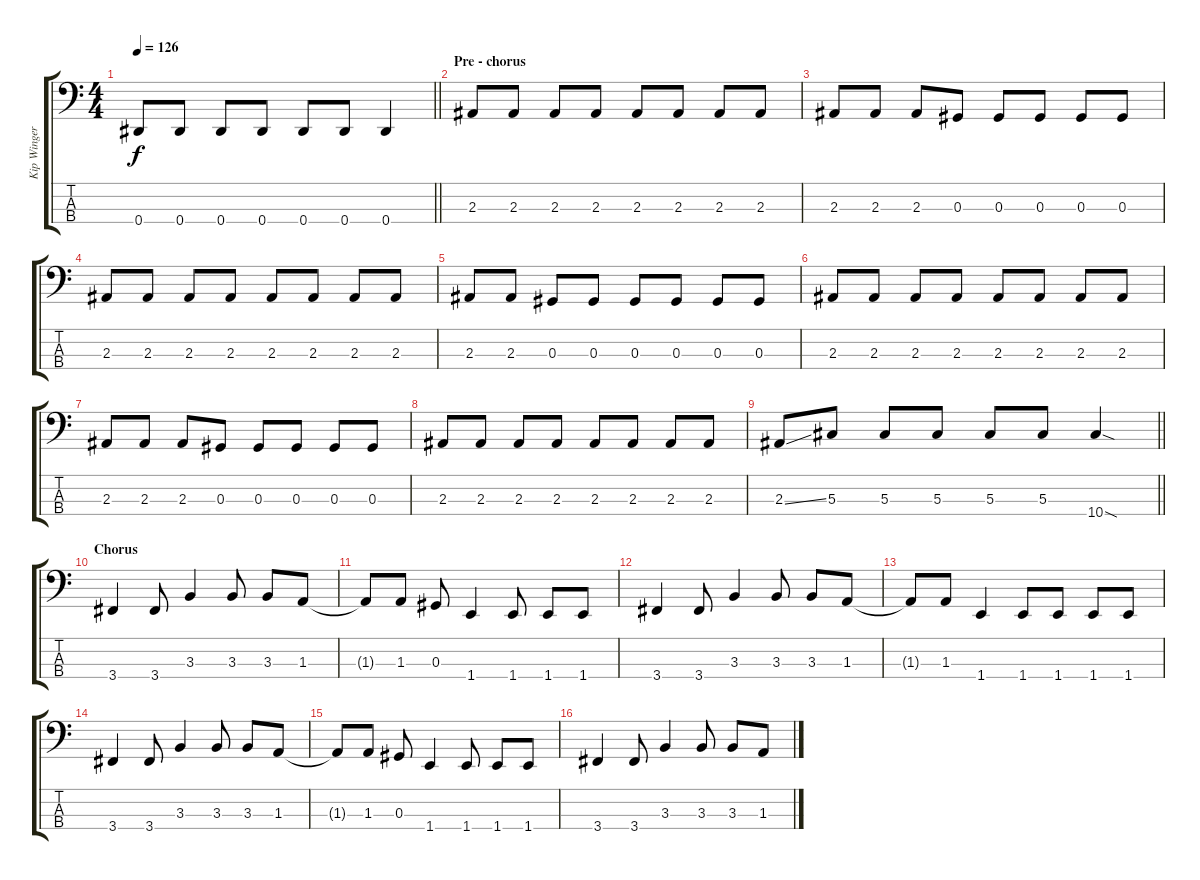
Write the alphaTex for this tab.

\track ("Kip Winger" "Kip Winger") {instrument electricbassfinger}
\staff {score tabs}
\tuning (Gb2 Db2 Ab1 Eb1) {hide}
\ts (4 4)
\tempo 126
\clef f4
\barLineRight lightlight
\ks c
0.4.8{dy f} 0.4.8 0.4.8 0.4.8 0.4.8 0.4.8 0.4.4 |
\section ("" "Pre - chorus")
2.3.8 2.3.8 2.3.8 2.3.8 2.3.8 2.3.8 2.3.8 2.3.8 |
2.3.8 2.3.8 2.3.8 0.3.8 0.3.8 0.3.8 0.3.8 0.3.8 |
2.3.8 2.3.8 2.3.8 2.3.8 2.3.8 2.3.8 2.3.8 2.3.8 |
2.3.8 2.3.8 0.3.8 0.3.8 0.3.8 0.3.8 0.3.8 0.3.8 |
2.3.8 2.3.8 2.3.8 2.3.8 2.3.8 2.3.8 2.3.8 2.3.8 |
2.3.8 2.3.8 2.3.8 0.3.8 0.3.8 0.3.8 0.3.8 0.3.8 |
2.3.8 2.3.8 2.3.8 2.3.8 2.3.8 2.3.8 2.3.8 2.3.8 |
\barLineRight lightlight
2.3{ss}.8 5.3.8 5.3.8 5.3.8 5.3.8 5.3.8 10.4{sod}.4 |
\section ("" "Chorus")
3.4.4 3.4.8 3.3.4 3.3.8 3.3.8 1.3.8 |
1.3{t}.8 1.3.8 0.3.8 1.4.4 1.4.8 1.4.8 1.4.8 |
3.4.4 3.4.8 3.3.4 3.3.8 3.3.8 1.3.8 |
1.3{t}.8 1.3.8 1.4.4 1.4.8 1.4.8 1.4.8 1.4.8 |
3.4.4 3.4.8 3.3.4 3.3.8 3.3.8 1.3.8 |
1.3{t}.8 1.3.8 0.3.8 1.4.4 1.4.8 1.4.8 1.4.8 |
3.4.4 3.4.8 3.3.4 3.3.8 3.3.8 1.3.8
